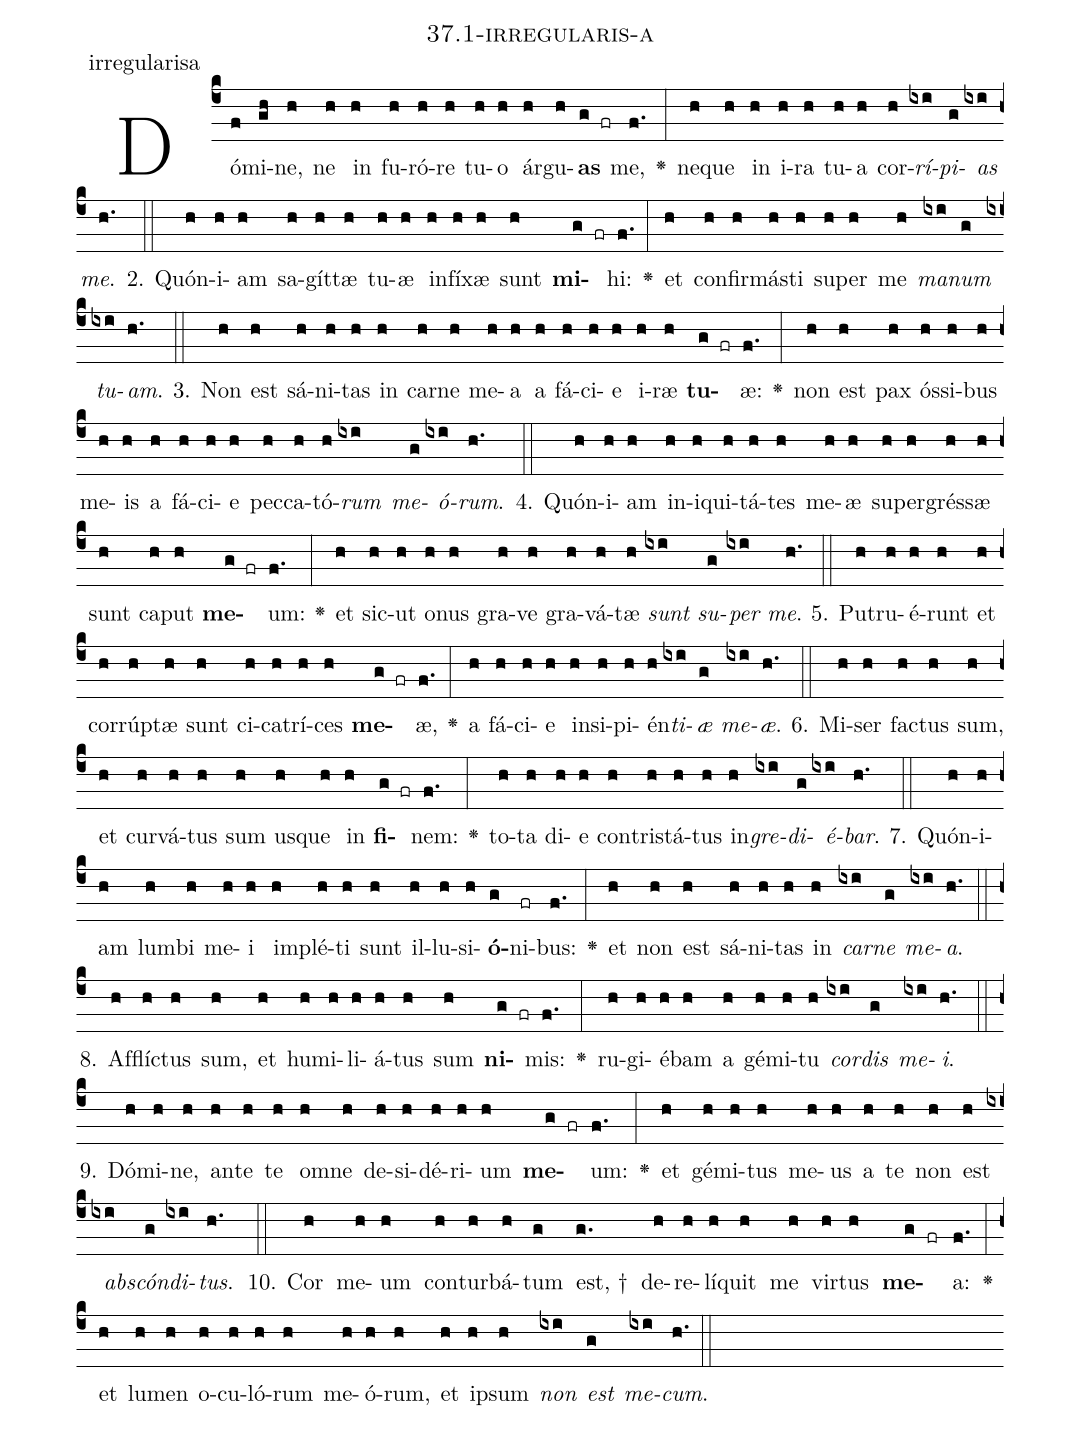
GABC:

name: 37.1-irregularis-a;
annotation: irregularisa;
%%
(c4)Dó(f)mi(gh)ne,(h) ne(h) in(h) fu(h)ró(h)re(h) tu(h)o(h) ár(h)gu(h)<b>as</b>(g fr) me,(f.) <v>\greheightstar</v>(:) ne(h)que(h) in(h) i(h)ra(h) tu(h)a(h) cor(h)<i>rí</i>(ixi)<i>pi</i>(g)<i>as</i>(ixi) <i>me</i>.(h.) (::)
2. Quón(h)i(h)am(h) sa(h)gít(h)tæ(h) tu(h)æ(h) in(h)fí(h)xæ(h) sunt(h) <b>mi</b>(g fr)hi:(f.) <v>\greheightstar</v>(:) et(h) con(h)fir(h)más(h)ti(h) su(h)per(h) me(h) <i>ma</i>(ixi)<i>num</i>(g) <i>tu</i>(ixi)<i>am</i>.(h.) (::)
3. Non(h) est(h) sá(h)ni(h)tas(h) in(h) car(h)ne(h) me(h)a(h) a(h) fá(h)ci(h)e(h) i(h)ræ(h) <b>tu</b>(g fr)æ:(f.) <v>\greheightstar</v>(:) non(h) est(h) pax(h) ós(h)si(h)bus(h) me(h)is(h) a(h) fá(h)ci(h)e(h) pec(h)ca(h)tó(h)<i>rum</i>(ixi) <i>me</i>(g)<i>ó</i>(ixi)<i>rum</i>.(h.) (::)
4. Quón(h)i(h)am(h) in(h)i(h)qui(h)tá(h)tes(h) me(h)æ(h) su(h)per(h)grés(h)sæ(h) sunt(h) ca(h)put(h) <b>me</b>(g fr)um:(f.) <v>\greheightstar</v>(:) et(h) sic(h)ut(h) o(h)nus(h) gra(h)ve(h) gra(h)vá(h)tæ(h) <i>sunt</i>(ixi) <i>su</i>(g)<i>per</i>(ixi) <i>me</i>.(h.) (::)
5. Pu(h)tru(h)é(h)runt(h) et(h) cor(h)rúp(h)tæ(h) sunt(h) ci(h)ca(h)trí(h)ces(h) <b>me</b>(g fr)æ,(f.) <v>\greheightstar</v>(:) a(h) fá(h)ci(h)e(h) in(h)si(h)pi(h)én(h)<i>ti</i>(ixi)<i>æ</i>(g) <i>me</i>(ixi)<i>æ</i>.(h.) (::)
6. Mi(h)ser(h) fac(h)tus(h) sum,(h) et(h) cur(h)vá(h)tus(h) sum(h) us(h)que(h) in(h) <b>fi</b>(g fr)nem:(f.) <v>\greheightstar</v>(:) to(h)ta(h) di(h)e(h) con(h)tris(h)tá(h)tus(h) in(h)<i>gre</i>(ixi)<i>di</i>(g)<i>é</i>(ixi)<i>bar</i>.(h.) (::)
7. Quón(h)i(h)am(h) lum(h)bi(h) me(h)i(h) im(h)plé(h)ti(h) sunt(h) il(h)lu(h)si(h)<b>ó</b>(g)ni(fr)bus:(f.) <v>\greheightstar</v>(:) et(h) non(h) est(h) sá(h)ni(h)tas(h) in(h) <i>car</i>(ixi)<i>ne</i>(g) <i>me</i>(ixi)<i>a</i>.(h.) (::)
8. Af(h)flíc(h)tus(h) sum,(h) et(h) hu(h)mi(h)li(h)á(h)tus(h) sum(h) <b>ni</b>(g fr)mis:(f.) <v>\greheightstar</v>(:) ru(h)gi(h)é(h)bam(h) a(h) gé(h)mi(h)tu(h) <i>cor</i>(ixi)<i>dis</i>(g) <i>me</i>(ixi)<i>i</i>.(h.) (::)
9. Dó(h)mi(h)ne,(h) an(h)te(h) te(h) om(h)ne(h) de(h)si(h)dé(h)ri(h)um(h) <b>me</b>(g fr)um:(f.) <v>\greheightstar</v>(:) et(h) gé(h)mi(h)tus(h) me(h)us(h) a(h) te(h) non(h) est(h) <i>abs</i>(ixi)<i>cón</i>(g)<i>di</i>(ixi)<i>tus</i>.(h.) (::)
10. Cor(h) me(h)um(h) con(h)tur(h)bá(h)tum(g) est, †(g.) de(h)re(h)lí(h)quit(h) me(h) vir(h)tus(h) <b>me</b>(g fr)a:(f.) <v>\greheightstar</v>(:) et(h) lu(h)men(h) o(h)cu(h)ló(h)rum(h) me(h)ó(h)rum,(h) et(h) ip(h)sum(h) <i>non</i>(ixi) <i>est</i>(g) <i>me</i>(ixi)<i>cum</i>.(h.) (::)
